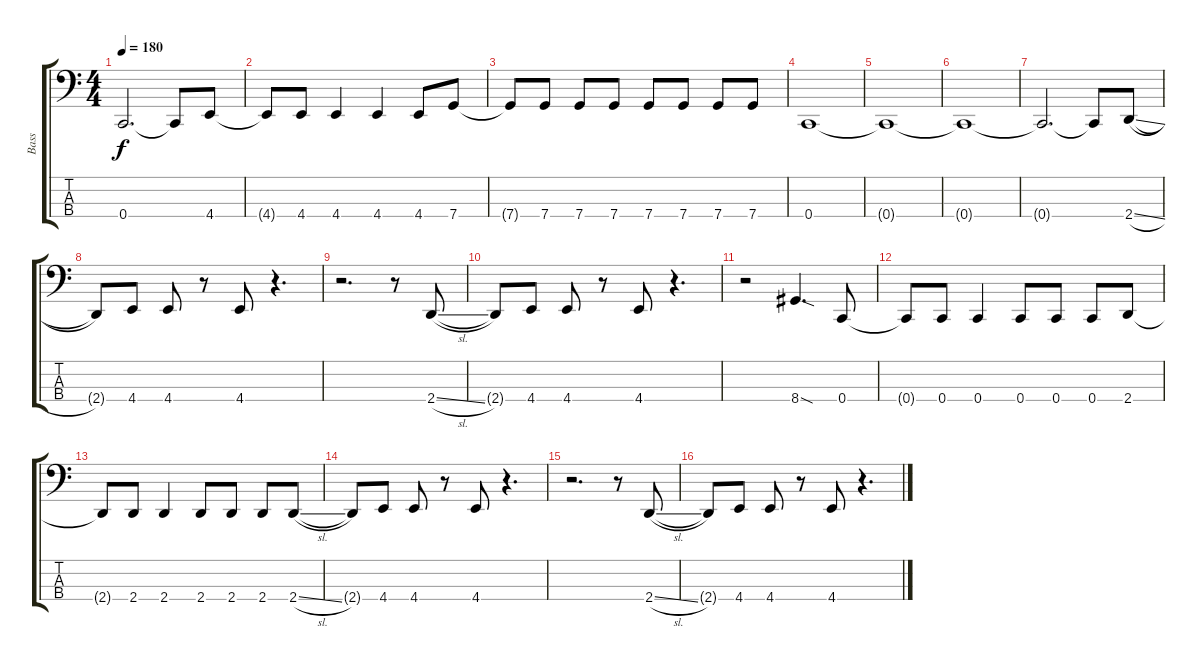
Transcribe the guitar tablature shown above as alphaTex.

\track ("Bass" "Bass") {instrument electricbasspick}
\staff {score tabs}
\tuning (F2 C2 G1 C1) {hide}
\ts (4 4)
\tempo 180
\clef f4
\ks c
0.4{t}.2{d dy f} 0.4{t}.8 4.4.8 |
4.4{t}.8 4.4.8 4.4.4 4.4.4 4.4.8 7.4.8 |
7.4{t}.8 7.4.8 7.4.8 7.4.8 7.4.8 7.4.8 7.4.8 7.4.8 |
0.4.1 |
0.4{t}.1 |
0.4{t}.1 |
0.4{t}.2{d} 0.4{t}.8 2.4{sl}.8 |
2.4{t}.8 4.4.8 4.4.8 r.8 4.4.8 r.4{d} |
r.2{d} r.8 2.4{sl}.8 |
2.4{t}.8 4.4.8 4.4.8 r.8 4.4.8 r.4{d} |
r.2 8.4{sod}.4{d} 0.4.8 |
0.4{t}.8 0.4.8 0.4.4 0.4.8 0.4.8 0.4.8 2.4.8 |
2.4{t}.8 2.4.8 2.4.4 2.4.8 2.4.8 2.4.8 2.4{sl}.8 |
2.4{t}.8 4.4.8 4.4.8 r.8 4.4.8 r.4{d} |
r.2{d} r.8 2.4{sl}.8 |
2.4{t}.8 4.4.8 4.4.8 r.8 4.4.8 r.4{d}
